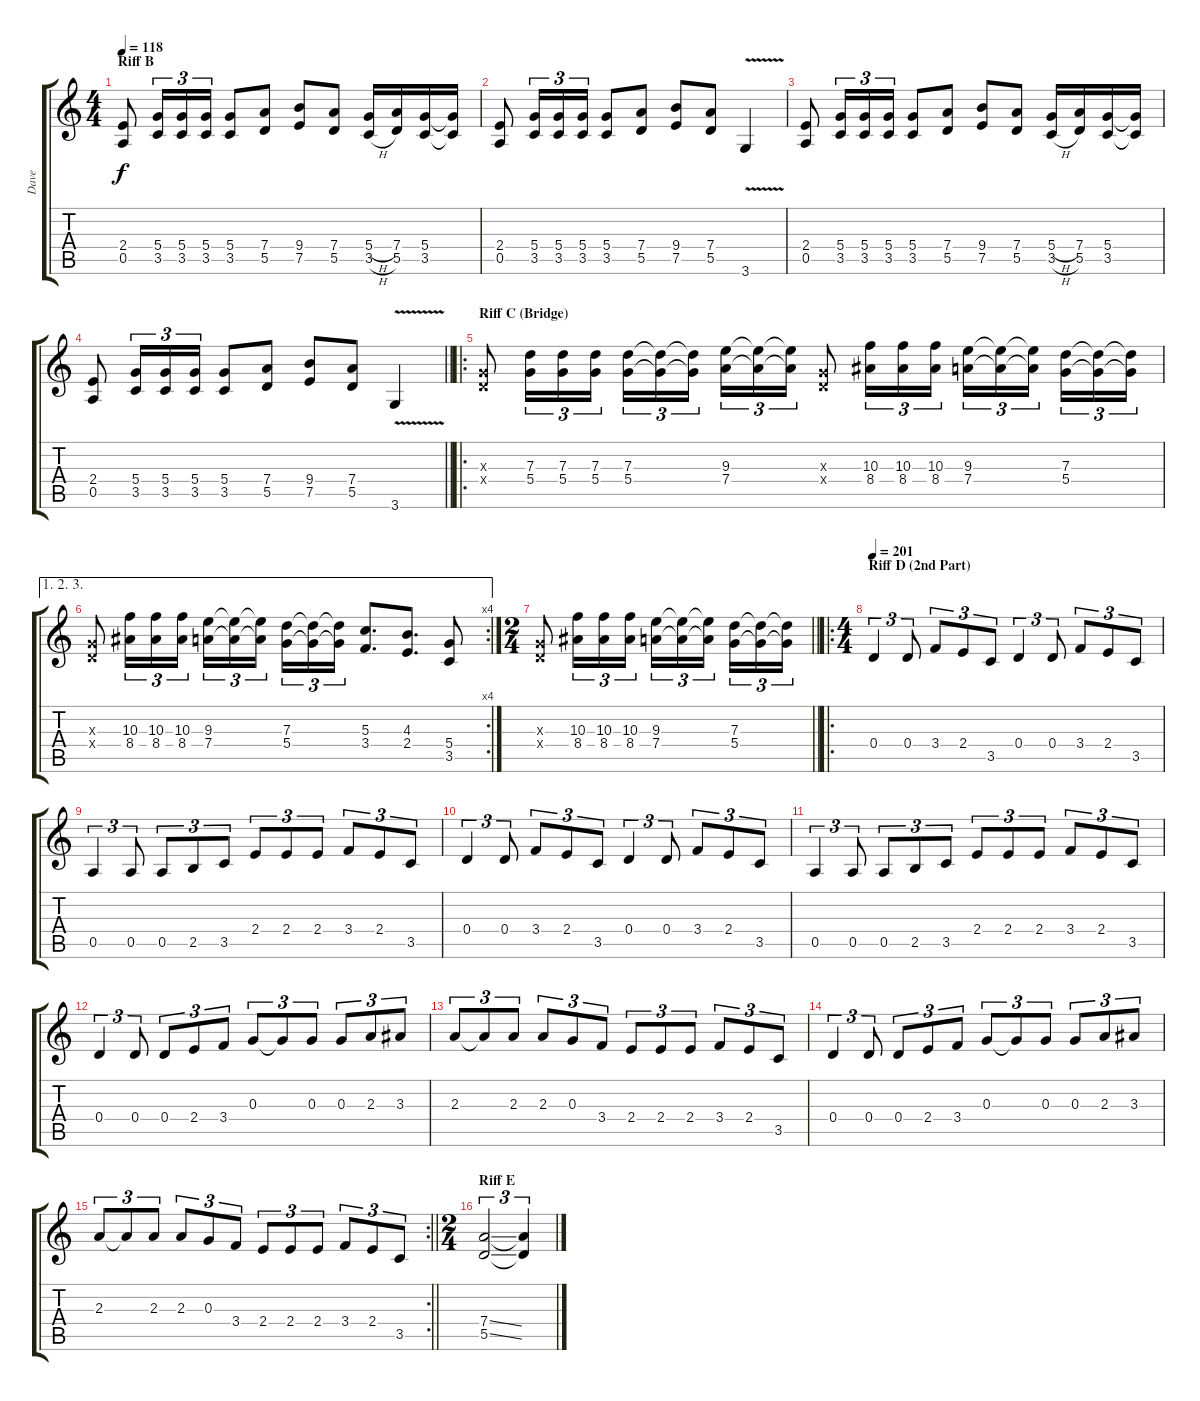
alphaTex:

\track ("Dave" "Dave") {instrument distortionguitar}
\staff {score tabs}
\tuning (E4 B3 G3 D3 A2 E2) {hide}
\ts (4 4)
\section ("" "Riff B")
\tempo 118
\clef g2
\ks c
(2.4 0.5).8{dy f} (5.4 3.5).16{tu (3 2)} (5.4 3.5).16{tu (3 2)} (5.4 3.5).16{tu (3 2)} (5.4 3.5).8 (7.4 5.5).8 (9.4 7.5).8 (7.4 5.5).8 (5.4{h} 3.5{h}).16 (7.4 5.5).16 (5.4 3.5).16 (5.4{t} 3.5{t}).16 |
(2.4 0.5).8 (5.4 3.5).16{tu (3 2)} (5.4 3.5).16{tu (3 2)} (5.4 3.5).16{tu (3 2)} (5.4 3.5).8 (7.4 5.5).8 (9.4 7.5).8 (7.4 5.5).8 3.6{v}.4 |
(2.4 0.5).8 (5.4 3.5).16{tu (3 2)} (5.4 3.5).16{tu (3 2)} (5.4 3.5).16{tu (3 2)} (5.4 3.5).8 (7.4 5.5).8 (9.4 7.5).8 (7.4 5.5).8 (5.4{h} 3.5{h}).16 (7.4 5.5).16 (5.4 3.5).16 (5.4{t} 3.5{t}).16 |
\barLineRight lightlight
(2.4 0.5).8 (5.4 3.5).16{tu (3 2)} (5.4 3.5).16{tu (3 2)} (5.4 3.5).16{tu (3 2)} (5.4 3.5).8 (7.4 5.5).8 (9.4 7.5).8 (7.4 5.5).8 3.6{v}.4 |
\ro
\section ("" "Riff C (Bridge)")
(0.3{x} 0.4{x}).8 (7.3 5.4).16{tu (3 2)} (7.3 5.4).16{tu (3 2)} (7.3 5.4).16{tu (3 2)} (7.3 5.4).16{tu (3 2)} (7.3{t} 5.4{t}).16{tu (3 2)} (7.3{t} 5.4{t}).16{tu (3 2) beam splitsecondary} (9.3 7.4).16{tu (3 2)} (9.3{t} 7.4{t}).16{tu (3 2)} (9.3{t} 7.4{t}).16{tu (3 2)} (0.3{x} 0.4{x}).8 (10.3 8.4).16{tu (3 2)} (10.3 8.4).16{tu (3 2)} (10.3 8.4).16{tu (3 2)} (9.3 7.4).16{tu (3 2)} (9.3{t} 7.4{t}).16{tu (3 2)} (9.3{t} 7.4{t}).16{tu (3 2) beam splitsecondary} (7.3 5.4).16{tu (3 2)} (7.3{t} 5.4{t}).16{tu (3 2)} (7.3{t} 5.4{t}).16{tu (3 2)} |
\ae (1 2 3)
\rc 4
(0.3{x} 0.4{x}).8 (10.3 8.4).16{tu (3 2)} (10.3 8.4).16{tu (3 2)} (10.3 8.4).16{tu (3 2)} (9.3 7.4).16{tu (3 2)} (9.3{t} 7.4{t}).16{tu (3 2)} (9.3{t} 7.4{t}).16{tu (3 2) beam splitsecondary} (7.3 5.4).16{tu (3 2)} (7.3{t} 5.4{t}).16{tu (3 2)} (7.3{t} 5.4{t}).16{tu (3 2)} (5.3 3.4).8{d} (4.3 2.4).8{d} (5.4 3.5).8 |
\ts (2 4)
\barLineRight lightlight
(0.3{x} 0.4{x}).8 (10.3 8.4).16{tu (3 2)} (10.3 8.4).16{tu (3 2)} (10.3 8.4).16{tu (3 2)} (9.3 7.4).16{tu (3 2)} (9.3{t} 7.4{t}).16{tu (3 2)} (9.3{t} 7.4{t}).16{tu (3 2) beam splitsecondary} (7.3 5.4).16{tu (3 2)} (7.3{t} 5.4{t}).16{tu (3 2)} (7.3{t} 5.4{t}).16{tu (3 2)} |
\ro
\ts (4 4)
\section ("" "Riff D (2nd Part)")
\tempo 201
0.4.4{tu (3 2)} 0.4.8{tu (3 2)} 3.4.8{tu (3 2)} 2.4.8{tu (3 2)} 3.5.8{tu (3 2)} 0.4.4{tu (3 2)} 0.4.8{tu (3 2)} 3.4.8{tu (3 2)} 2.4.8{tu (3 2)} 3.5.8{tu (3 2)} |
0.5.4{tu (3 2)} 0.5.8{tu (3 2)} 0.5.8{tu (3 2)} 2.5.8{tu (3 2)} 3.5.8{tu (3 2)} 2.4.8{tu (3 2)} 2.4.8{tu (3 2)} 2.4.8{tu (3 2)} 3.4.8{tu (3 2)} 2.4.8{tu (3 2)} 3.5.8{tu (3 2)} |
0.4.4{tu (3 2)} 0.4.8{tu (3 2)} 3.4.8{tu (3 2)} 2.4.8{tu (3 2)} 3.5.8{tu (3 2)} 0.4.4{tu (3 2)} 0.4.8{tu (3 2)} 3.4.8{tu (3 2)} 2.4.8{tu (3 2)} 3.5.8{tu (3 2)} |
0.5.4{tu (3 2)} 0.5.8{tu (3 2)} 0.5.8{tu (3 2)} 2.5.8{tu (3 2)} 3.5.8{tu (3 2)} 2.4.8{tu (3 2)} 2.4.8{tu (3 2)} 2.4.8{tu (3 2)} 3.4.8{tu (3 2)} 2.4.8{tu (3 2)} 3.5.8{tu (3 2)} |
0.4.4{tu (3 2)} 0.4.8{tu (3 2)} 0.4.8{tu (3 2)} 2.4.8{tu (3 2)} 3.4.8{tu (3 2)} 0.3.8{tu (3 2)} 0.3{t}.8{tu (3 2)} 0.3.8{tu (3 2)} 0.3.8{tu (3 2)} 2.3.8{tu (3 2)} 3.3.8{tu (3 2)} |
2.3.8{tu (3 2)} 2.3{t}.8{tu (3 2)} 2.3.8{tu (3 2)} 2.3.8{tu (3 2)} 0.3.8{tu (3 2)} 3.4.8{tu (3 2)} 2.4.8{tu (3 2)} 2.4.8{tu (3 2)} 2.4.8{tu (3 2)} 3.4.8{tu (3 2)} 2.4.8{tu (3 2)} 3.5.8{tu (3 2)} |
0.4.4{tu (3 2)} 0.4.8{tu (3 2)} 0.4.8{tu (3 2)} 2.4.8{tu (3 2)} 3.4.8{tu (3 2)} 0.3.8{tu (3 2)} 0.3{t}.8{tu (3 2)} 0.3.8{tu (3 2)} 0.3.8{tu (3 2)} 2.3.8{tu (3 2)} 3.3.8{tu (3 2)} |
\rc 2
\barLineRight lightlight
2.3.8{tu (3 2)} 2.3{t}.8{tu (3 2)} 2.3.8{tu (3 2)} 2.3.8{tu (3 2)} 0.3.8{tu (3 2)} 3.4.8{tu (3 2)} 2.4.8{tu (3 2)} 2.4.8{tu (3 2)} 2.4.8{tu (3 2)} 3.4.8{tu (3 2)} 2.4.8{tu (3 2)} 3.5.8{tu (3 2)} |
\ts (2 4)
\section ("" "Riff E")
(7.4{ss} 5.5{ss}).2{tu (3 2)} (7.4{t} 5.5{t}).4{tu (3 2)}
